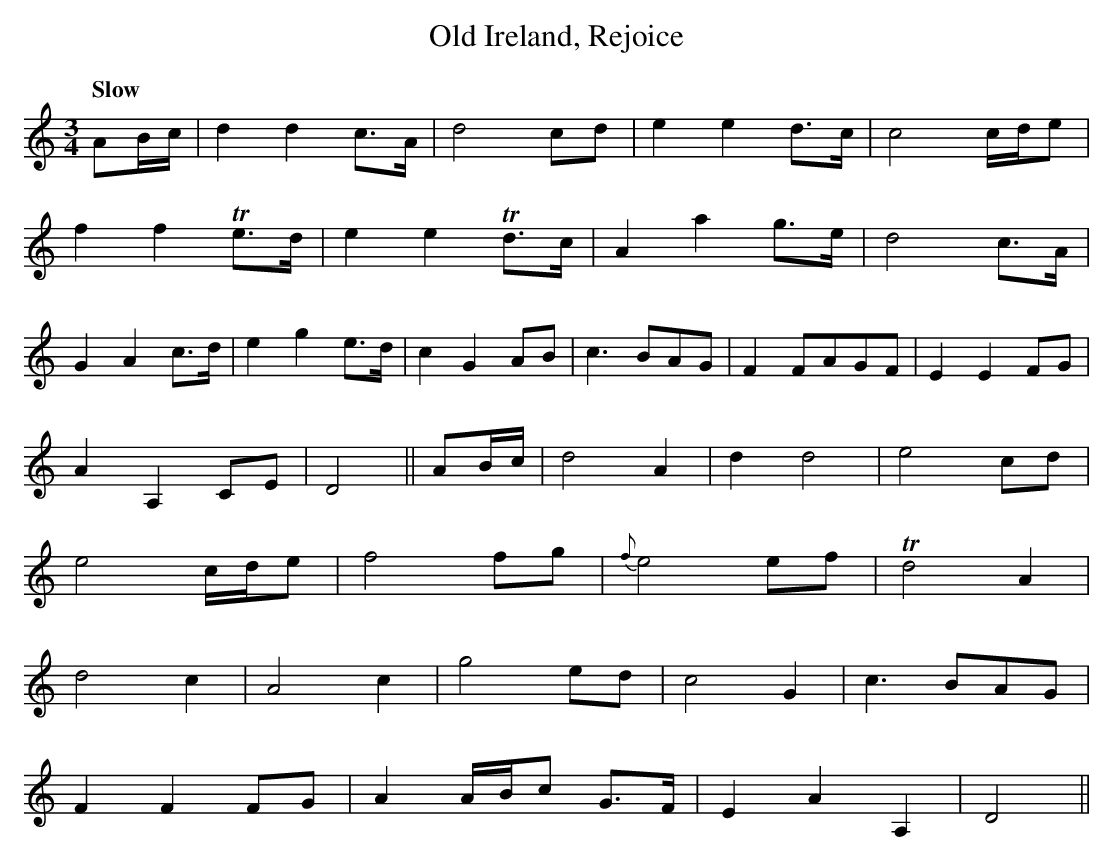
X:1
T:Old Ireland, Rejoice
M:3/4
L:1/8
Q:"Slow"
K:Ddor
AB/c/|d2d2 c>A|d4 cd|e2e2 d>c|c4 c/d/e|
f2f2 Te>d|e2e2 Td>c|A2a2 g>e|d4 c>A|
G2A2 c>d|e2g2 e>d|c2G2 AB|c3 BAG|F2 FAGF|E2E2 FG|
A2A,2 CE|D4||AB/c/|d4 A2|d2d4|e4 cd|
e4 c/d/e|f4 fg|{f}e4 ef|Td4 A2|
d4 c2|A4 c2|g4 ed|c4G2|c3 BAG|
F2F2 FG|A2 A/B/c G>F|E2A2A,2|D4||
